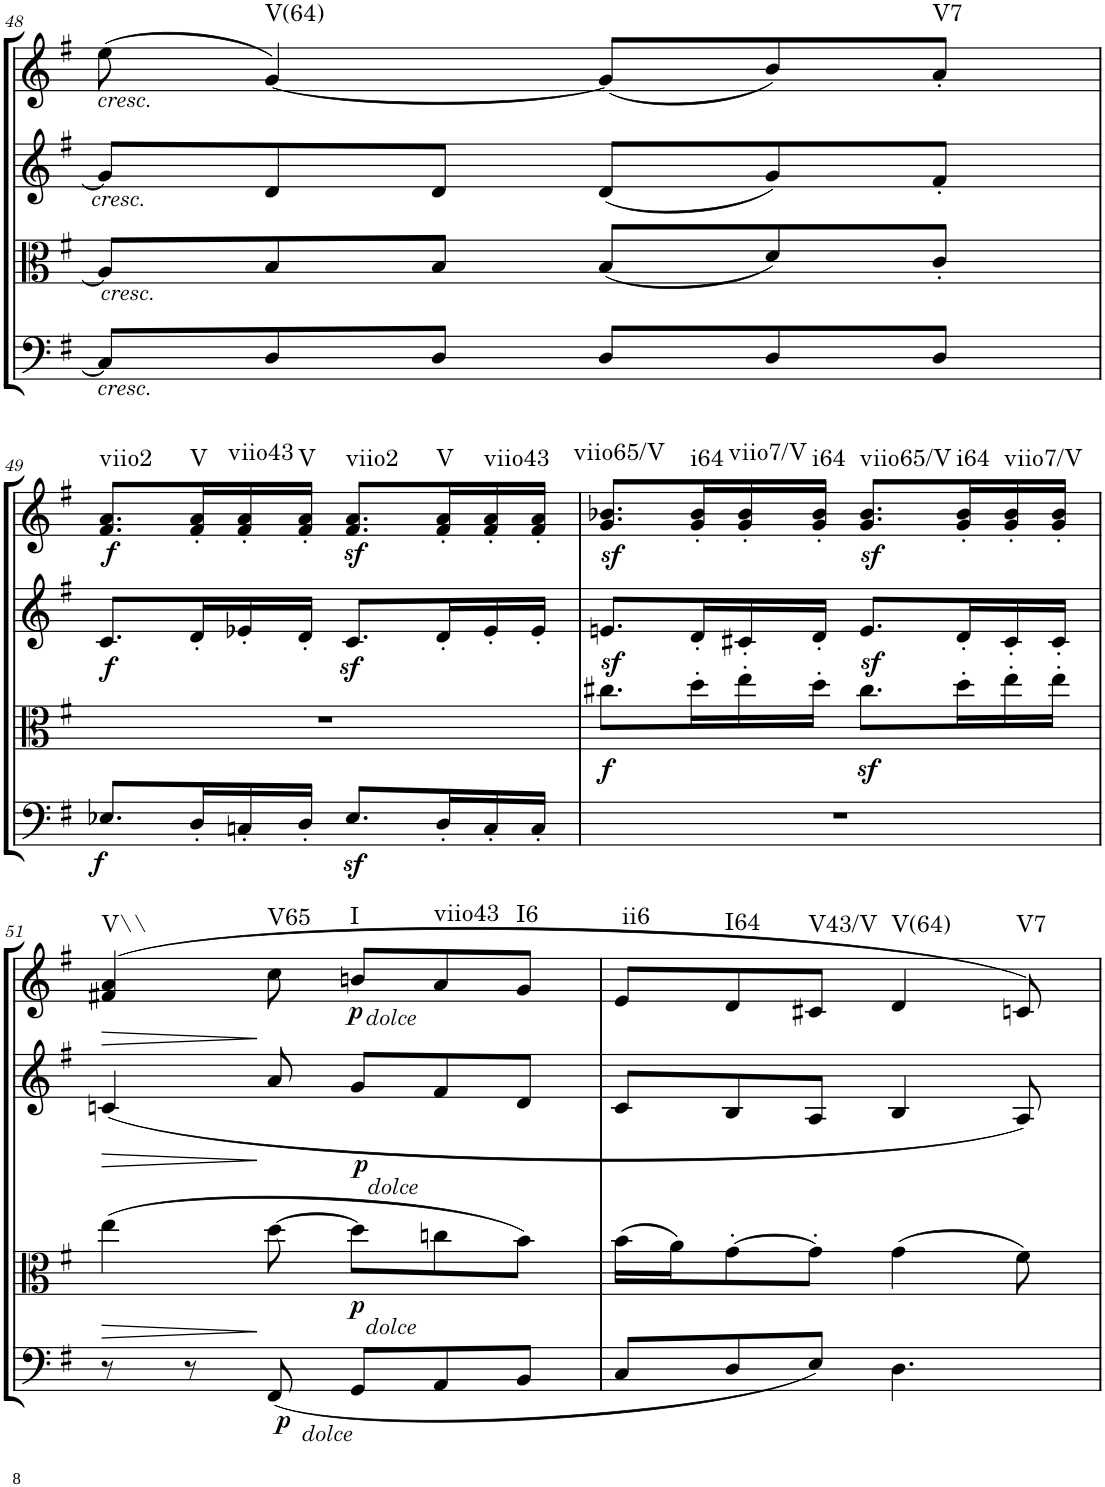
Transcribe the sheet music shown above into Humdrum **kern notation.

**kern	**dynam	**kern	**dynam	**kern	**dynam	**kern	**dynam	**harte
*part4	*part4	*part3	*part3	*part2	*part2	*part1	*part1	*part1
*staff4	*staff4	*staff3	*staff3	*staff2	*staff2	*staff1	*staff1	*
*I"Violoncello.	*	*I"Viola	*	*I"Violin II.	*	*I"Violin I.	*	*
*I'Vc	*	*I'Vla	*	*I'Vln	*	*I'Vln	*	*
!!LO:PB:g=z
*clefF4	*	*clefC3	*	*clefG2	*	*clefG2	*	*
*k[f#]	*	*k[f#]	*	*k[f#]	*	*k[f#]	*	*
*M6/8	*	*M6/8	*	*M6/8	*	*M6/8	*	*
=48	=48	=48	=48	=48	=48	=48	=48	=48
!	!	!	!	!	!	!LO:TX:b:i:t=cresc.	!	!
!	!	!	!	!LO:TX:b:i:t=cresc.	!	!	!	!
!	!	!LO:TX:b:i:t=cresc.	!	!	!	!	!	!
!LO:TX:b:i:t=cresc.	!	!	!	!	!	!	!	!
8C#/L]	.	8A/L]	.	8g/L]	.	(8ee\	.	.
!	!	!	!	!	!	!	!	!LO:H:kt=V(64)
8D/	.	8B/	.	8d/	.	[4g/)	.	N
8D/J	.	8B/J	.	8d/J	.	.	.	.
8D/L	.	(8B/L	.	(8d/L	.	(8g/L]	.	.
8D/	.	8d/)	.	8g/)	.	8b/)	.	.
!	!	!	!	!	!	!	!	!LO:H:kt=V7
8D/J	.	8c'/J	.	8f#'/J	.	8a'/J	.	N
!!LO:LB:g=z
=49	=49	=49	=49	=49	=49	=49	=49	=49
!	!LO:DY:b	!	!	!	!LO:DY:b	!	!LO:DY:b	!LO:H:kt=viio2
8.E-X/L	f	2.r	.	8.c/L	f	8.f#/ 8.a/L	f	N
!	!	!	!	!	!	!	!	!LO:H:kt=V
16D'/L	.	.	.	16d'/L	.	16f#/' 16a/'L	.	N
!	!	!	!	!	!	!	!	!LO:H:kt=viio43
16Cn'/	.	.	.	16e-X'/	.	16f#/' 16a/'	.	N
!	!	!	!	!	!	!	!	!LO:H:kt=V
16D'/JJ	.	.	.	16d'/JJ	.	16f#/' 16a/'JJ	.	N
!	!	!	!	!	!	!	!LO:DY:b	!LO:H:kt=viio2
8.E-z</L	.	.	.	8.cz</L	.	8.f#/ 8.a/L	sf	N
!	!	!	!	!	!	!	!	!LO:H:kt=V
16D'/L	.	.	.	16d'/L	.	16f#/' 16a/'L	.	N
!	!	!	!	!	!	!	!	!LO:H:kt=viio43
16C'/	.	.	.	16e-'/	.	16f#/' 16a/'	.	N
16C'/JJ	.	.	.	16e-'/JJ	.	16f#/' 16a/'JJ	.	.
=50	=50	=50	=50	=50	=50	=50	=50	=50
!	!	!	!LO:DY:b	!	!	!	!LO:DY:b	!LO:H:kt=viio65/V
2.r	.	8.cc#X\L	f	8.enz</L	.	8.g/ 8.b-X/L	sf	N
!	!	!	!	!	!	!	!	!LO:H:kt=i64
.	.	16dd'\L	.	16d'/L	.	16g/' 16b-/'L	.	N
!	!	!	!	!	!	!	!	!LO:H:kt=viio7/V
.	.	16ee'\	.	16c#X'/	.	16g/' 16b-/'	.	N
!	!	!	!	!	!	!	!	!LO:H:kt=i64
.	.	16dd'\JJ	.	16d'/JJ	.	16g/' 16b-/'JJ	.	N
!	!	!	!	!	!	!	!LO:DY:b	!LO:H:kt=viio65/V
.	.	8.cc#z<\L	.	8.ez</L	.	8.g/ 8.b-/L	sf	N
!	!	!	!	!	!	!	!	!LO:H:kt=i64
.	.	16dd'\L	.	16d'/L	.	16g/' 16b-/'L	.	N
!	!	!	!	!	!	!	!	!LO:H:kt=viio7/V
.	.	16ee'\	.	16c#'/	.	16g/' 16b-/'	.	N
.	.	16ee'\JJ	.	16c#'/JJ	.	16g/' 16b-/'JJ	.	.
!!LO:LB:g=z
=51	=51	=51	=51	=51	=51	=51	=51	=51
!	!	!	!LO:HP:b	!	!LO:HP:b	!	!LO:HP:b	!LO:H:kt=V\\
8r	.	(4ee\	>	(4cn/	>	(4f#X/ 4a/	>	N
8r	.	.	.	.	.	.	.	.
!	!LO:DY:b	!	!	!	!	!	!	!LO:H:kt=V65
(8FF#/	p	[8dd\	]	8a/	]	8cc\	]	N
!	!	!	!	!	!	!LO:TX:b:i:t=dolce	!	!
!	!	!	!	!LO:TX:b:i:t=dolce	!	!	!	!
!	!	!LO:TX:b:i:t=dolce	!	!	!	!	!	!
!LO:TX:b:i:t=dolce	!	!	!	!	!	!	!	!
!	!	!	!LO:DY:b	!	!LO:DY:b	!	!LO:DY:b	!LO:H:kt=I
8GG/L	.	8dd\L]	p	8g/L	p	8bn/L	p	N
!	!	!	!	!	!	!	!	!LO:H:kt=viio43
8AA/	.	8ccn\	.	8f#/	.	8a/	.	N
!	!	!	!	!	!	!	!	!LO:H:kt=I6
8BB/J	.	8b\J)	.	8d/J	.	8g/J	.	N
=52	=52	=52	=52	=52	=52	=52	=52	=52
!	!	!	!	!	!	!	!	!LO:H:kt=ii6
8C/L	.	(16b\LL	.	8c/L	.	8e/L	.	N
.	.	16a\J)	.	.	.	.	.	.
!	!	!	!	!	!	!	!	!LO:H:kt=I64
8D/	.	[8g'\	.	8B/	.	8d/	.	N
!	!	!	!	!	!	!	!	!LO:H:kt=V43/V
8E/J)	.	8g'\J]	.	8A/J	.	8c#X/J	.	N
!	!	!	!	!	!	!	!	!LO:H:kt=V(64)
4.D\	.	(4g\	.	4B/	.	4d/	.	N
!	!	!	!	!	!	!	!	!LO:H:kt=V7
.	.	8f#\)	.	8A/)	.	8cn/)	.	N
=	=	=	=	=	=	=	=	=
*-	*-	*-	*-	*-	*-	*-	*-	*-
